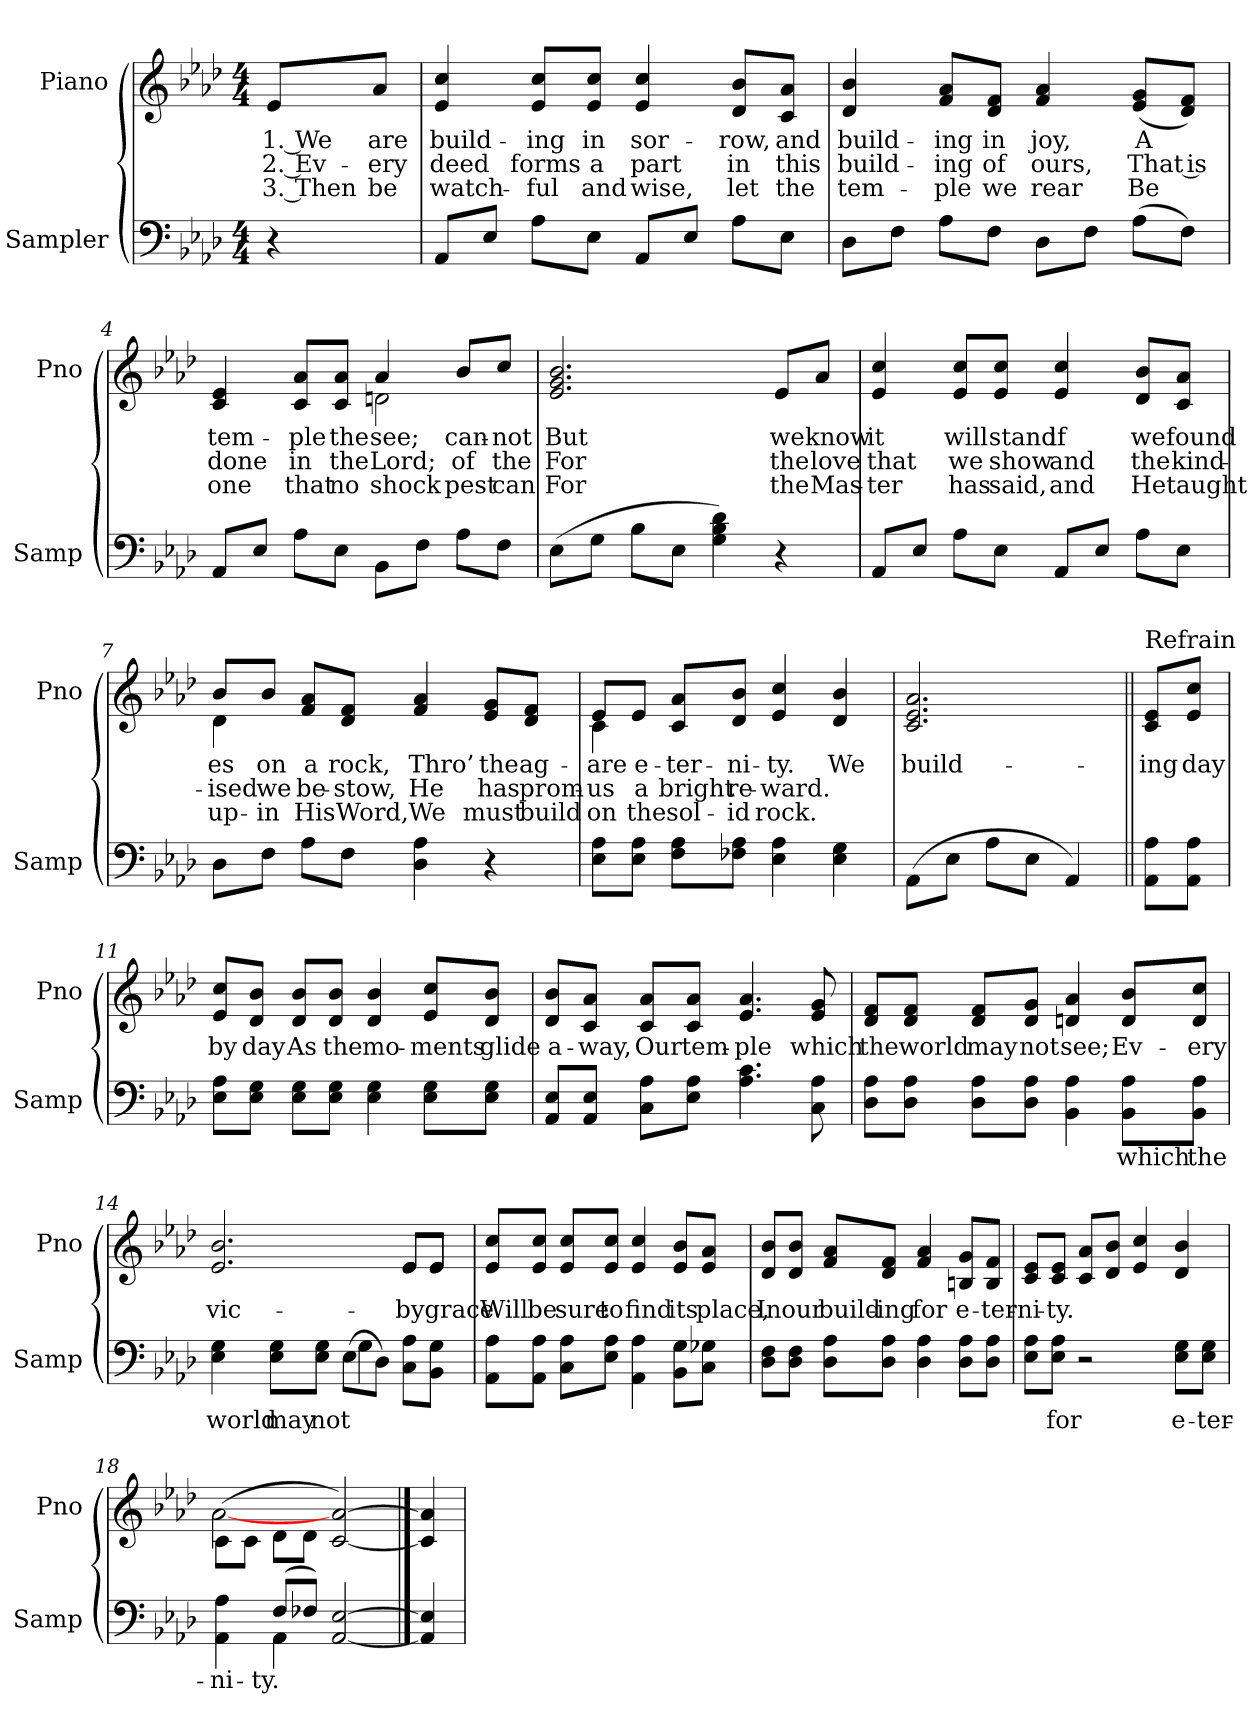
**kern	**text	**kern	**text	**text	**text
*part2	*part2	*part1	*part1	*part1	*part1
*staff2	*staff2	*staff1	*staff1	*staff1	*staff1
*I"Sampler	*	*I"Piano	*	*	*
*I'Samp	*	*I'Pno	*	*	*
*clefF4	*	*clefG2	*	*	*
*k[b-e-a-d-]	*	*k[b-e-a-d-]	*	*	*
*A-:	*	*A-:	*	*	*
*M4/4	*	*M4/4	*	*	*
=1	=1	=1	=1	=1	=1
4r	.	8e-/L	1. We	2. Ev-	3. Then
.	.	8a-/J	are	-ery	be
=2	=2	=2	=2	=2	=2
8AA-/L	.	4e- 4cc	build-	deed	watch-
8E-/J	.	.	.	.	.
8A-\L	.	8e-/ 8cc/L	-ing	forms	-ful
8E-\J	.	8e-/ 8cc/J	in	a	and
8AA-/L	.	4e- 4cc	sor-	part	wise,
8E-/J	.	.	.	.	.
8A-\L	.	8d-/ 8b-/L	-row,	in	let
8E-\J	.	8c/ 8a-/J	and	this	the
=3	=3	=3	=3	=3	=3
8D-\L	.	4d- 4b-	build-	build-	tem-
8F\J	.	.	.	.	.
8A-\L	.	8f/ 8a-/L	-ing	-ing	-ple
8F\J	.	8d-/ 8f/J	in	of	we
8D-\L	.	4f 4a-	joy,	ours,	rear
8F\J	.	.	.	.	.
(8A-\L	.	(8e-/ 8g/L	A	That is	Be
8F\J)	.	8d-/ 8f/J)	.	.	.
=4	=4	=4	=4	=4	=4
*	*	*^	*	*	*
8AA-/L	.	4c 4e-	2ryy	tem-	done	one
8E-/J	.	.	.	.	.	.
8A-\L	.	8c/ 8a-/L	.	-ple	in	that
8E-\J	.	8c/ 8a-/J	.	the	the	no
8BB-\L	.	4a-/	2dn	see;	Lord;	shock
8F\J	.	.	.	.	.	.
8A-\L	.	8b-/L	.	can-	of	-pest
8F\J	.	8cc/J	.	-not	the	can
*	*	*v	*v	*	*	*
=5	=5	=5	=5	=5	=5
(8E-\L	.	2.e- 2.g 2.b-	But	For	For
8G\J	.	.	.	.	.
8B-\L	.	.	.	.	.
8E-\J	.	.	.	.	.
4G 4B- 4d-)	.	.	.	.	.
4r	.	8e-/L	we	the	the
.	.	8a-/J	know	love	Mas-
=6	=6	=6	=6	=6	=6
8AA-/L	.	4e- 4cc	it	that	-ter
8E-/J	.	.	.	.	.
8A-\L	.	8e-/ 8cc/L	will	we	has
8E-\J	.	8e-/ 8cc/J	stand	show	said,
8AA-/L	.	4e- 4cc	if	and	and
8E-/J	.	.	.	.	.
8A-\L	.	8d-/ 8b-/L	we	the	He
8E-\J	.	8c/ 8a-/J	found	kind-	taught
=7	=7	=7	=7	=7	=7
*	*	*^	*	*	*
8D-\L	.	8b-/L	4d-	-es	-ised	up-
8F\J	.	8b-/J	.	on	we	in
8A-\L	.	8f/ 8a-/L	2.ryy	a	be-	His
8F\J	.	8d-/ 8f/J	.	rock,	-stow,	Word,
4D- 4A-	.	4f 4a-	.	Thro’	He	We
4r	.	8e-/ 8g/L	.	the	has	must
.	.	8d-/ 8f/J	.	ag-	prom-	build
=8	=8	=8	=8	=8	=8	=8
8E-\ 8A-\L	.	8e-/L	4c	are	us	-on
8E-\ 8A-\J	.	8e-/J	.	e-	a	the
8F\ 8A-\L	.	8c/ 8a-/L	2.ryy	-ter-	bright	sol-
8F-X\ 8A-\J	.	8d-/ 8b-/J	.	-ni-	re-	-id
4E- 4A-	.	4e- 4cc	.	-ty.	-ward.	rock.
4E- 4G	.	4d- 4b-	.	We	.	.
*	*	*v	*v	*	*	*
=9	=9	=9	=9	=9	=9
(8AA-\L	.	2.c 2.e- 2.a-	build-	.	.
8E-\J	.	.	.	.	.
8A-\L	.	.	.	.	.
8E-\J	.	.	.	.	.
4AA-)	.	.	.	.	.
=10||	=10||	=10||	=10||	=10||	=10||
!	!	!LO:TX:t=Refrain	!	!	!
8AA-\ 8A-\L	.	8c/ 8e-/L	-ing	.	.
8AA-\ 8A-\J	.	8e-/ 8cc/J	day	.	.
=11	=11	=11	=11	=11	=11
8E-\ 8A-\L	.	8e-/ 8cc/L	by	.	.
8E-\ 8G\J	.	8d-/ 8b-/J	day	.	.
8E-\ 8G\L	.	8d-/ 8b-/L	As	.	.
8E-\ 8G\J	.	8d-/ 8b-/J	the	.	.
4E- 4G	.	4d- 4b-	mo-	.	.
8E-\ 8G\L	.	8e-/ 8cc/L	-ments	.	.
8E-\ 8G\J	.	8d-/ 8b-/J	glide	.	.
=12	=12	=12	=12	=12	=12
8AA-/ 8E-/L	.	8d-/ 8b-/L	a-	.	.
8AA-/ 8E-/J	.	8c/ 8a-/J	-way,	.	.
8C\ 8A-\L	.	8c/ 8a-/L	Our	.	.
8E-\ 8A-\J	.	8c/ 8a-/J	tem-	.	.
4.A- 4.c	.	4.e- 4.a-	-ple	.	.
8C 8A-	.	8e- 8g	which	.	.
=13	=13	=13	=13	=13	=13
8D-\ 8A-\L	.	8d-/ 8f/L	the	.	.
8D-\ 8A-\J	.	8d-/ 8f/J	world	.	.
8D-\ 8A-\L	.	8d-/ 8f/L	may	.	.
8D-\ 8A-\J	.	8d-/ 8g/J	not	.	.
4BB- 4A-	.	4dn 4a-	see;	.	.
8BB-\ 8A-\L	which	8d/ 8b-/L	Ev-	.	.
8BB-\ 8A-\J	the	8d/ 8cc/J	-ery	.	.
=14	=14	=14	=14	=14	=14
*^	*	*^	*	*	*
4E- 4G	2ryy	world	2.e- 2.b-	2.ryy	vic-	.	.
8E-\ 8G\L	.	may	.	.	.	.	.
8E-\ 8G\J	.	not	.	.	.	.	.
(8E-\L	4G	.	.	.	.	.	.
8D-\J)	.	.	.	.	.	.	.
8C\ 8A-\L	4ryy	.	8e-/L	8e-/L	by	.	.
8BB-\ 8G\J	.	.	8e-/J	8e-/J	grace	.	.
*v	*v	*	*	*	*	*	*
*	*	*v	*v	*	*	*
=15	=15	=15	=15	=15	=15
8AA-\ 8A-\L	.	8e-/ 8cc/L	Will	.	.
8AA-\ 8A-\J	.	8e-/ 8cc/J	be	.	.
8C\ 8A-\L	.	8e-/ 8cc/L	sure	.	.
8E-\ 8A-\J	.	8e-/ 8cc/J	to	.	.
4AA- 4A-	.	4e- 4cc	find	.	.
8BB-\ 8G\L	.	8e-/ 8b-/L	its	.	.
8C\ 8G-X\J	.	8e-/ 8a-/J	place,	.	.
=16	=16	=16	=16	=16	=16
8D-\ 8F\L	.	8d-/ 8b-/L	In	.	.
8D-\ 8F\J	.	8d-/ 8b-/J	our	.	.
8D-\ 8A-\L	.	8f/ 8a-/L	build-	.	.
8D-\ 8A-\J	.	8d-/ 8f/J	-ing	.	.
4D- 4A-	.	4f 4a-	for	.	.
8D-\ 8A-\L	.	8Bn/ 8g/L	e-	.	.
8D-\ 8A-\J	.	8B/ 8f/J	-ter-	.	.
=17	=17	=17	=17	=17	=17
8E-\ 8A-\L	.	8c/ 8e-/L	-ni-	.	.
8E-\ 8A-\J	for	8c/ 8e-/J	-ty.	.	.
2r	.	8c/ 8a-/L	.	.	.
.	.	8d-/ 8b-/J	.	.	.
.	.	4e- 4cc	.	.	.
8E-\ 8G\L	e-	4d- 4b-	.	.	.
8E-\ 8G\J	-ter-	.	.	.	.
=18	=18	=18	=18	=18	=18
*^	*	*^	*	*	*
4AA- 4A-	4ryy	-ni-	(8c\L	[2a-	.	.	.
.	.	.	8c\J	.	.	.	.
(8F/L	4AA-	-ty.	8d-\L	.	.	.	.
8F-X/J)	.	.	8d-\J	.	.	.	.
[2AA- [2E-	2.ryy	.	[2c [2a-)	2.ryy	.	.	.
*v	*v	*	*	*	*	*	*
*	*	*v	*v	*	*	*
==19	==19	==19	==19	==19	==19
4AA-] 4E-]	.	4c] 4a-]	.	.	.
=	=	=	=	=	=
*-	*-	*-	*-	*-	*-
